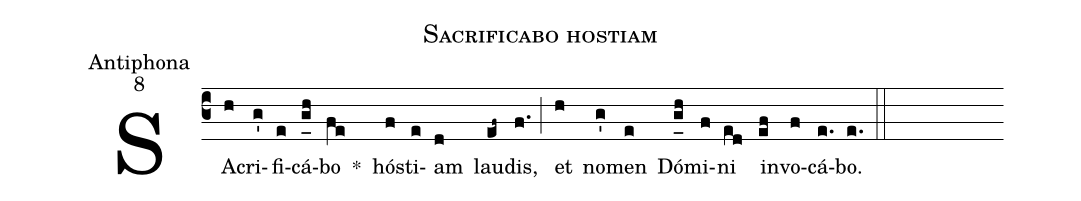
name:Sacrificabo hostiam;
office-part:Antiphona;
mode:8;
%%
(c3) SA(h)cri(g')fi(e)cá(g_[uh:l]h)bo(fe) *() hó(f)sti(e)am(d) lau(ef~)dis,(f.) (;) et(h) no(g')men(e) Dó(g_[uh:l]h)mi(f)ni(ed) in(ef)vo(f)cá(e.)bo.(e.) (::)

%<eu>E(h) u(h) o(f) u(h) a(i) e.</eu>(h.) (::)
